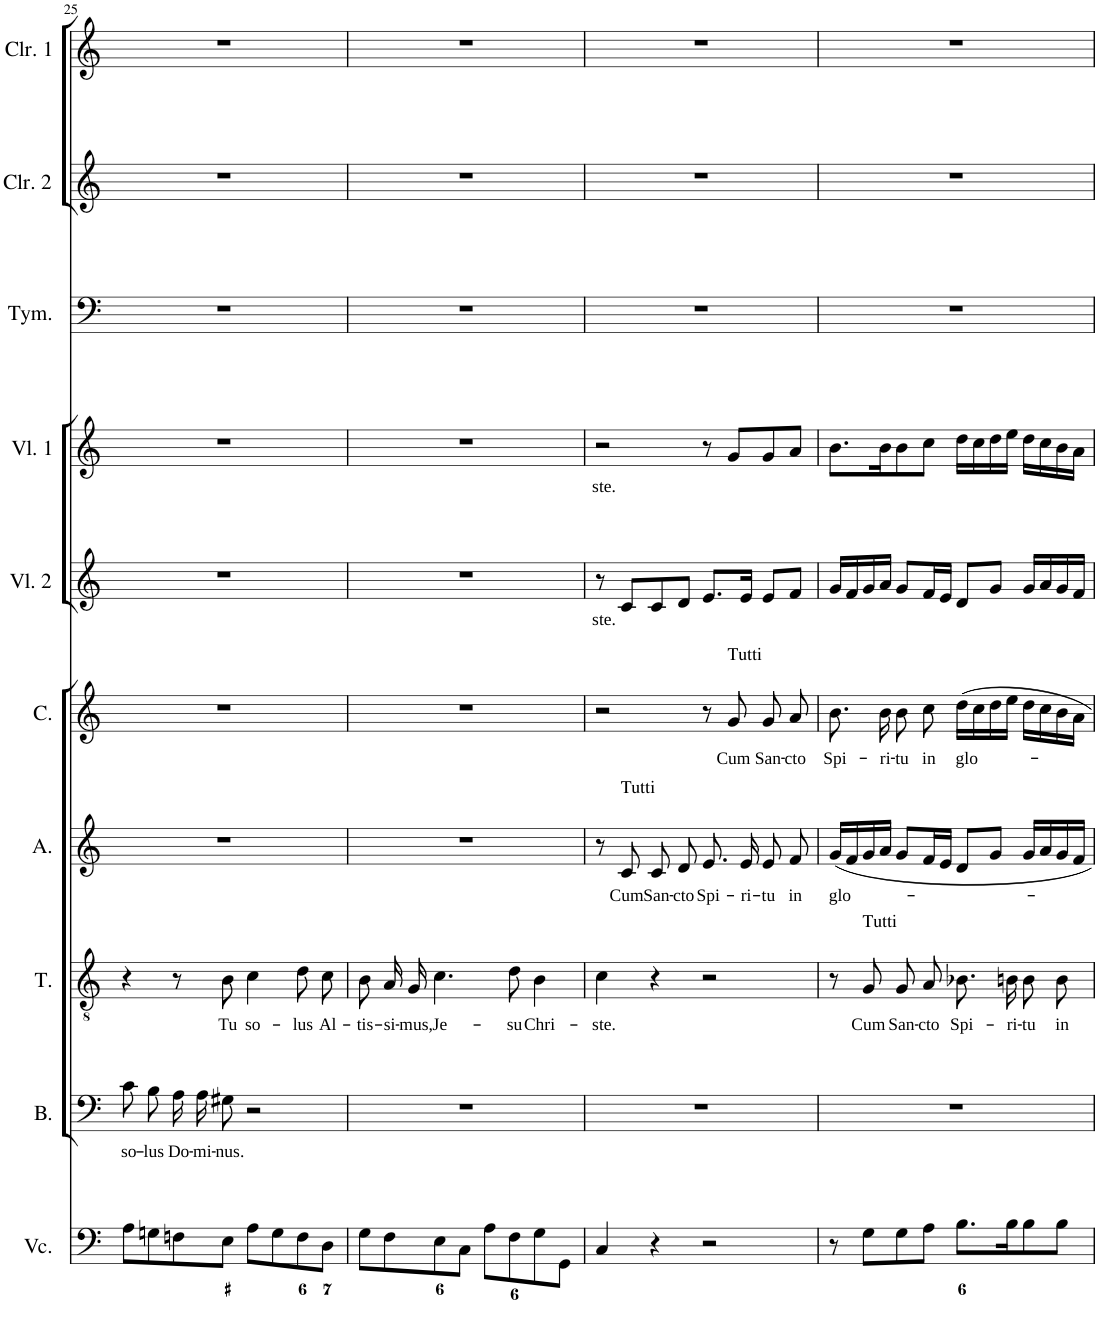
**kern	**kern	**text	**kern	**text	**kern	**text	**kern	**text	**kern	**text	**kern	**text	**kern	**kern	**kern
*part10	*part9	*part9	*part8	*part8	*part7	*part7	*part6	*part6	*part5	*part5	*part4	*part4	*part3	*part2	*part1
*staff10	*staff9	*staff9	*staff8	*staff8	*staff7	*staff7	*staff6	*staff6	*staff5	*staff5	*staff4	*staff4	*staff3	*staff2	*staff1
*I"Violoncello	*I"Basso	*	*I"Tenore	*	*I"Alto	*	*I"Canto	*	*I"Violino secondo	*	*I"Violino primo	*	*I"Tympani	*I"Clarino secondo	*I"Clarino primo
*I'Vc.	*I'B.	*	*I'T.	*	*I'A.	*	*I'C.	*	*I'Vl. 2	*	*I'Vl. 1	*	*I'Tym.	*I'Clr. 2	*I'Clr. 1
!!LO:PB:g=z
*clefF4	*clefF4	*	*clefGv2	*	*clefG2	*	*clefG2	*	*clefG2	*	*clefG2	*	*clefF4	*clefG2	*clefG2
*k[]	*k[]	*	*k[]	*	*k[]	*	*k[]	*	*k[]	*	*k[]	*	*k[]	*k[]	*k[]
*M4/4	*M4/4	*	*M4/4	*	*M4/4	*	*M4/4	*	*M4/4	*	*M4/4	*	*M4/4	*M4/4	*M4/4
*met(c)	*met(c)	*	*met(c)	*	*met(c)	*	*met(c)	*	*met(c)	*	*met(c)	*	*met(c)	*met(c)	*met(c)
=25	=25	=25	=25	=25	=25	=25	=25	=25	=25	=25	=25	=25	=25	=25	=25
!	!	!LO:LY:b	!	!	!	!	!	!	!	!	!	!	!	!	!
8A\L	8c\L	so-	4r	.	1r	.	1r	.	1r	.	1r	.	1r	1r	1r
!	!	!LO:LY:b	!	!	!	!	!	!	!	!	!	!	!	!	!
8Gn\	8B\J	-lus	.	.	.	.	.	.	.	.	.	.	.	.	.
!	!	!LO:LY:b	!	!	!	!	!	!	!	!	!	!	!	!	!
8Fn\	16A\LL	Do-	8r	.	.	.	.	.	.	.	.	.	.	.	.
!	!	!LO:LY:b	!	!	!	!	!	!	!	!	!	!	!	!	!
.	16A\J	-mi-	.	.	.	.	.	.	.	.	.	.	.	.	.
!	!	!LO:LY:b	!	!LO:LY:b	!	!	!	!	!	!	!	!	!	!	!
8E\J	8G#X\J	-nus.	8B\	Tu	.	.	.	.	.	.	.	.	.	.	.
!	!	!	!	!LO:LY:b	!	!	!	!	!	!	!	!	!	!	!
8A\L	2r	.	4c\	so-	.	.	.	.	.	.	.	.	.	.	.
8G\	.	.	.	.	.	.	.	.	.	.	.	.	.	.	.
!	!	!	!	!LO:LY:b	!	!	!	!	!	!	!	!	!	!	!
8F\	.	.	8d\L	-lus	.	.	.	.	.	.	.	.	.	.	.
!	!	!	!	!LO:LY:b	!	!	!	!	!	!	!	!	!	!	!
8D\J	.	.	8c\J	Al-	.	.	.	.	.	.	.	.	.	.	.
=26	=26	=26	=26	=26	=26	=26	=26	=26	=26	=26	=26	=26	=26	=26	=26
!	!	!	!	!LO:LY:b	!	!	!	!	!	!	!	!	!	!	!
8G\L	1r	.	8B/L	-tis-	1r	.	1r	.	1r	.	1r	.	1r	1r	1r
!	!	!	!	!LO:LY:b	!	!	!	!	!	!	!	!	!	!	!
8F\	.	.	16A/L	-si-	.	.	.	.	.	.	.	.	.	.	.
!	!	!	!	!LO:LY:b	!	!	!	!	!	!	!	!	!	!	!
.	.	.	16G/JJ	-mus,	.	.	.	.	.	.	.	.	.	.	.
!	!	!	!	!LO:LY:b	!	!	!	!	!	!	!	!	!	!	!
8E\	.	.	4.c\	Je-	.	.	.	.	.	.	.	.	.	.	.
8C\J	.	.	.	.	.	.	.	.	.	.	.	.	.	.	.
8A\L	.	.	.	.	.	.	.	.	.	.	.	.	.	.	.
!	!	!	!	!LO:LY:b	!	!	!	!	!	!	!	!	!	!	!
8F\	.	.	8d\	-su	.	.	.	.	.	.	.	.	.	.	.
!	!	!	!	!LO:LY:b	!	!	!	!	!	!	!	!	!	!	!
8G\	.	.	4B\	Chri-	.	.	.	.	.	.	.	.	.	.	.
8GG\J	.	.	.	.	.	.	.	.	.	.	.	.	.	.	.
=27	=27	=27	=27	=27	=27	=27	=27	=27	=27	=27	=27	=27	=27	=27	=27
!	!	!	!	!LO:LY:b	!	!	!	!	!	!LO:LY:b	!	!LO:LY:b	!	!	!
4C/	1r	.	4c\	-ste.	8r	.	2r	.	8r	-ste.	2r	ste.	1r	1r	1r
!	!	!	!	!	!LO:TX:a:t=Tutti	!	!	!	!	!	!	!	!	!	!
!	!	!	!	!	!	!LO:LY:b	!	!	!	!	!	!	!	!	!
.	.	.	.	.	8c/	Cum	.	.	8c/L	.	.	.	.	.	.
!	!	!	!	!	!	!LO:LY:b	!	!	!	!	!	!	!	!	!
4r	.	.	4r	.	8c/	San-	.	.	8c/	.	.	.	.	.	.
!	!	!	!	!	!	!LO:LY:b	!	!	!	!	!	!	!	!	!
.	.	.	.	.	8d/	-cto	.	.	8d/J	.	.	.	.	.	.
!	!	!	!	!	!	!LO:LY:b	!	!	!	!	!	!	!	!	!
2r	.	.	2r	.	8.e/	Spi-	8r	.	8.e/L	.	8r	.	.	.	.
!	!	!	!	!	!	!	!LO:TX:a:t=Tutti	!	!	!	!	!	!	!	!
!	!	!	!	!	!	!	!	!LO:LY:b	!	!	!	!	!	!	!
.	.	.	.	.	.	.	8g/	Cum	.	.	8g/L	.	.	.	.
!	!	!	!	!	!	!LO:LY:b	!	!	!	!	!	!	!	!	!
.	.	.	.	.	16e/	-ri-	.	.	16e/Jk	.	.	.	.	.	.
!	!	!	!	!	!	!LO:LY:b	!	!LO:LY:b	!	!	!	!	!	!	!
.	.	.	.	.	8e/	-tu	8g/	San-	8e/L	.	8g/	.	.	.	.
!	!	!	!	!	!	!LO:LY:b	!	!LO:LY:b	!	!	!	!	!	!	!
.	.	.	.	.	8f/	in	8a/	-cto	8f/J	.	8a/J	.	.	.	.
=28	=28	=28	=28	=28	=28	=28	=28	=28	=28	=28	=28	=28	=28	=28	=28
!	!	!	!	!	!	!LO:LY:b	!	!LO:LY:b	!	!	!	!	!	!	!
8r	1r	.	8r	.	16g/LL	glo-	8.b\	Spi-	16g/LL	.	8.b\L	.	1r	1r	1r
.	.	.	.	.	16f/	.	.	.	16f/	.	.	.	.	.	.
!	!	!	!LO:TX:a:t=Tutti	!	!	!	!	!	!	!	!	!	!	!	!
!	!	!	!	!LO:LY:b	!	!	!	!	!	!	!	!	!	!	!
8G\L	.	.	8G/	Cum	16g/	.	.	.	16g/	.	.	.	.	.	.
!	!	!	!	!	!	!	!	!LO:LY:b	!	!	!	!	!	!	!
.	.	.	.	.	16a/JJ	.	16b\	-ri-	16a/JJ	.	16b\K	.	.	.	.
!	!	!	!	!LO:LY:b	!	!	!	!LO:LY:b	!	!	!	!	!	!	!
8G\	.	.	8G/L	San-	8g/L	.	8b\	-tu	8g/L	.	8b\	.	.	.	.
!	!	!	!	!LO:LY:b	!	!	!	!LO:LY:b	!	!	!	!	!	!	!
8A\J	.	.	8A/J	-cto	16f/L	.	8cc\	in	16f/L	.	8cc\J	.	.	.	.
.	.	.	.	.	16e/JJ	.	.	.	16e/JJ	.	.	.	.	.	.
!	!	!	!	!LO:LY:b	!	!	!	!LO:LY:b	!	!	!	!	!	!	!
8.B\L	.	.	8.B-X\L	Spi-	8d/L	.	16dd\LL	glo-	8d/L	.	16dd\LL	.	.	.	.
.	.	.	.	.	.	.	16cc\	.	.	.	16cc\	.	.	.	.
.	.	.	.	.	8g/J	.	16dd\	.	8g/J	.	16dd\	.	.	.	.
!	!	!	!	!LO:LY:b	!	!	!	!	!	!	!	!	!	!	!
16B\K	.	.	16Bn\Jk	-ri-	.	.	16ee\JJ	.	.	.	16ee\JJ	.	.	.	.
!	!	!	!	!LO:LY:b	!	!	!	!	!	!	!	!	!	!	!
8B\	.	.	8B\L	-tu	16g/LL	.	16dd\LL	.	16g/LL	.	16dd\LL	.	.	.	.
.	.	.	.	.	16a/	.	16cc\	.	16a/	.	16cc\	.	.	.	.
!	!	!	!	!LO:LY:b	!	!	!	!	!	!	!	!	!	!	!
8B\J	.	.	8B\J	in	16g/	.	16b\	.	16g/	.	16b\	.	.	.	.
.	.	.	.	.	16f/JJ	.	16a\JJ	.	16f/JJ	.	16a\JJ	.	.	.	.
=	=	=	=	=	=	=	=	=	=	=	=	=	=	=	=
*-	*-	*-	*-	*-	*-	*-	*-	*-	*-	*-	*-	*-	*-	*-	*-
